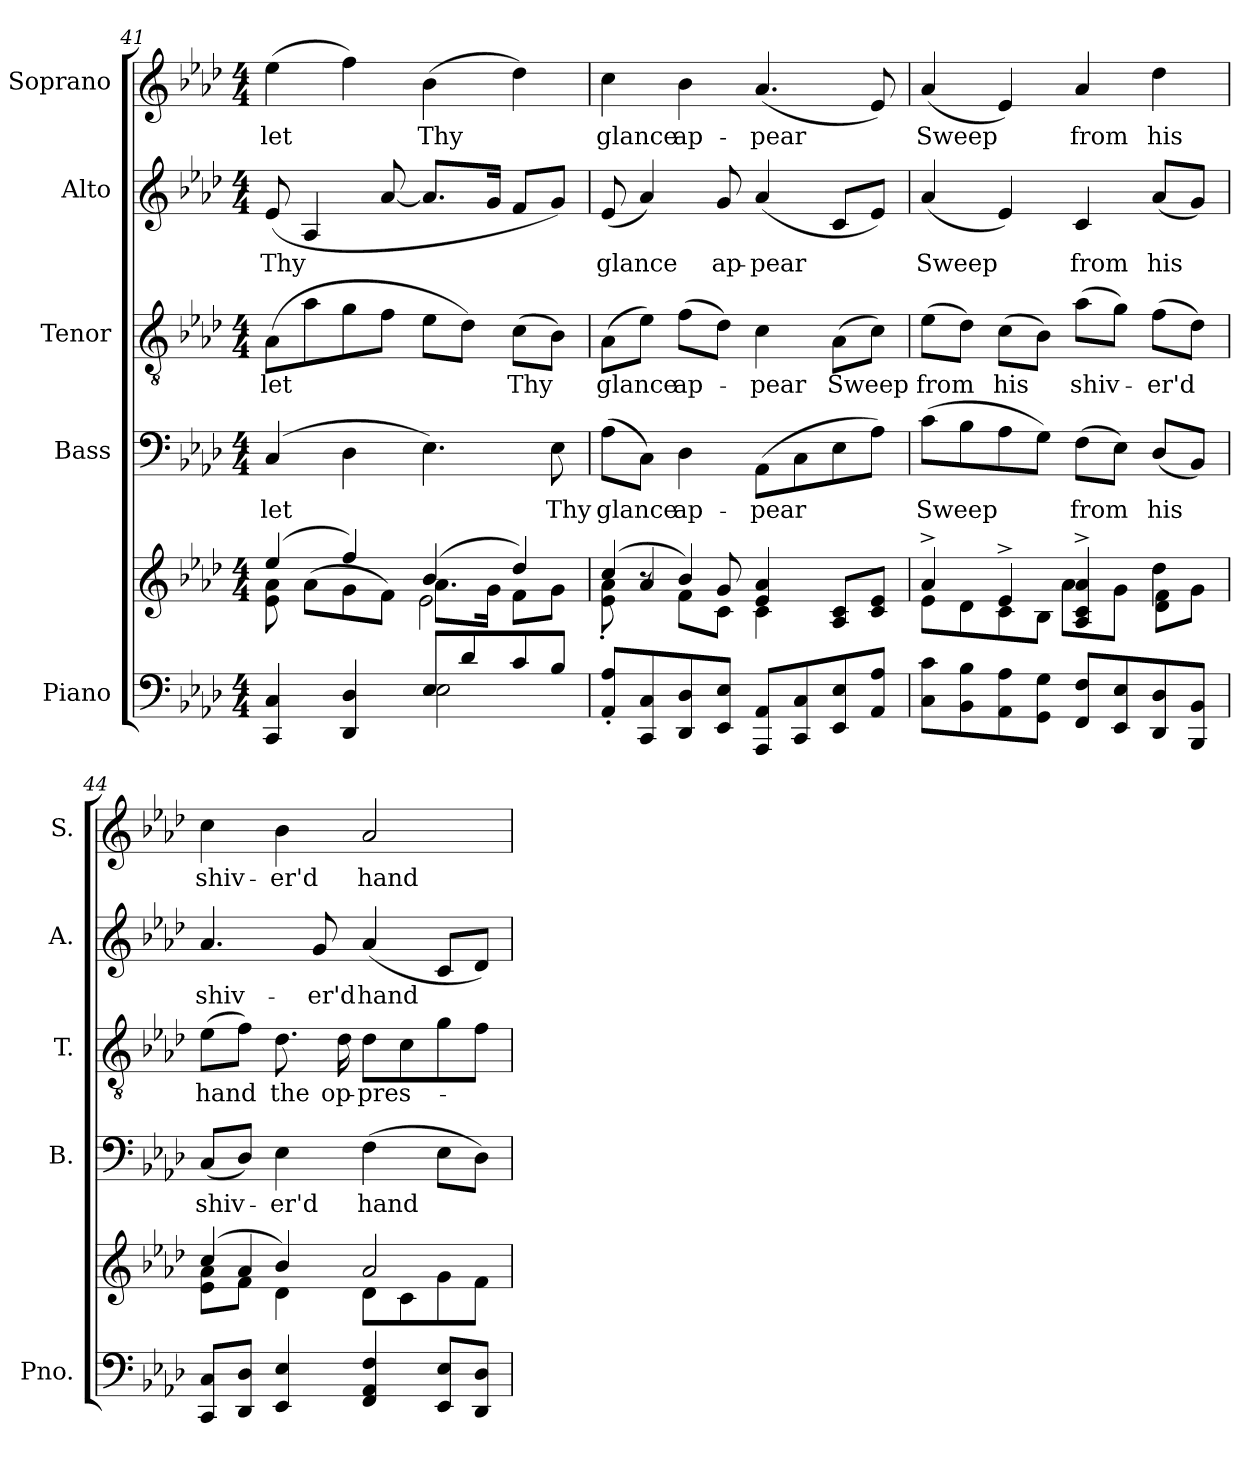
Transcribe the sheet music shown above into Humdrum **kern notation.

**kern	**kern	**kern	**text	**kern	**text	**kern	**text	**kern	**text
*part5	*part5	*part4	*part4	*part3	*part3	*part2	*part2	*part1	*part1
*staff6	*staff5	*staff4	*staff4	*staff3	*staff3	*staff2	*staff2	*staff1	*staff1
*I"Piano	*	*I"Bass	*	*I"Tenor	*	*I"Alto	*	*I"Soprano	*
*I'Pno.	*	*I'B.	*	*I'T.	*	*I'A.	*	*I'S.	*
*clefF4	*clefG2	*clefF4	*	*clefGv2	*	*clefG2	*	*clefG2	*
*	*	*	*	*ITrd7c12	*	*	*	*	*
*k[b-e-a-d-]	*k[b-e-a-d-]	*k[b-e-a-d-]	*	*k[b-e-a-d-]	*	*k[b-e-a-d-]	*	*k[b-e-a-d-]	*
*A-:	*A-:	*A-:	*	*A-:	*	*A-:	*	*A-:	*
*M4/4	*M4/4	*M4/4	*	*M4/4	*	*M4/4	*	*M4/4	*
=41	=41	=41	=41	=41	=41	=41	=41	=41	=41
*^	*^	*	*	*	*	*	*	*	*
*	*	*	*^	*	*	*	*	*	*	*	*
!	!	!	!	!	!	!LO:LY:b:color=#000000	!	!	!	!	!	!
!	!	!	!	!	!	!	!	!LO:LY:b:color=#000000	!	!	!	!
!	!	!	!	!	!	!	!	!	!	!LO:LY:b:color=#000000	!	!
!	!	!	!	!	!	!	!	!	!	!	!	!LO:LY:b:color=#000000
2ryy	4CCi/ 4Ci	(4ee-i/	2ryy	8e-i\ 8a-i	(4Ci/	let	(8AA-i\L	let	(8e-i/	Thy	(4ee-i\	let
.	.	.	.	(8a-i\L	.	.	8A-i\	.	4A-i/	.	.	.
.	4DD-i/ 4D-i	4ffi/)	.	8gi\	4D-i\	.	8Gi\	.	.	.	4ffi\)	.
.	.	.	.	8fi\J)	.	.	8Fi\J	.	[8a-i/	.	.	.
!	!	!	!	!	!	!	!	!	!	!	!	!LO:LY:b:color=#000000
8E-i/L	2E-i\	(4b-i/	8.a-i\L	2e-i\	4.E-i\)	.	8E-i\L	.	8.a-i/L]	.	(4b-i\	Thy
8d-i/	.	.	.	.	.	.	8D-i\J)	.	.	.	.	.
.	.	.	16gi\Jk	.	.	.	.	.	16gi/Jk	.	.	.
!	!	!	!	!	!	!	!	!LO:LY:b:color=#000000	!	!	!	!
8ci/	.	4dd-i/)	8fi\L	.	.	.	(8Ci\L	Thy	8fi/L	.	4dd-i\)	.
!	!	!	!	!	!	!LO:LY:b:color=#000000	!	!	!	!	!	!
8B-i/J	.	.	8gi\J	.	8E-i\	Thy	8BB-i\J)	.	8gi/J)	.	.	.
*v	*v	*	*	*	*	*	*	*	*	*	*	*
=42	=42	=42	=42	=42	=42	=42	=42	=42	=42	=42	=42
!	!	!	!	!	!LO:LY:b:color=#000000	!	!	!	!	!	!
!	!	!	!	!	!	!	!LO:LY:b:color=#000000	!	!	!	!
!	!	!	!	!	!	!	!	!	!LO:LY:b:color=#000000	!	!
!	!	!	!	!	!	!	!	!	!	!	!LO:LY:b:color=#000000
8AA-i/' 8A-i'L	(4cci/	8e-i\' 8a-i'	8ryy	(8A-i\L	glance	(8AA-i\L	glance	(8e-i/	glance	4cci\	glance
8CCi/ 8Ci	.	8r	4a-i/	8Ci\J)	.	8E-i\J)	.	4a-i/)	.	.	.
!	!	!	!	!	!LO:LY:b:color=#000000	!	!	!	!	!	!
!	!	!	!	!	!	!	!LO:LY:b:color=#000000	!	!	!	!
!	!	!	!	!	!	!	!	!	!	!	!LO:LY:b:color=#000000
8DD-i/ 8D-i	4b-i/)	8fi\L	.	4D-i\	ap-	(8Fi\L	ap-	.	.	4b-i\	ap-
!	!	!	!	!	!	!	!	!	!LO:LY:b:color=#000000	!	!
8EE-i/ 8E-iJ	.	8ci\J	8gi/	.	.	8D-i\J)	.	8gi/	ap-	.	.
!	!	!	!	!	!LO:LY:b:color=#000000	!	!	!	!	!	!
!	!	!	!	!	!	!	!LO:LY:b:color=#000000	!	!	!	!
!	!	!	!	!	!	!	!	!	!LO:LY:b:color=#000000	!	!
!	!	!	!	!	!	!	!	!	!	!	!LO:LY:b:color=#000000
8AAA-i/ 8AA-iL	4e-i/ 4a-i	2ryy	4ci\	(8AA-i\L	-pear	4Ci\	-pear	(4a-i/	-pear	(4.a-i/	-pear
8CCi/ 8Ci	.	.	.	8Ci\	.	.	.	.	.	.	.
!	!	!	!	!	!	!	!LO:LY:b:color=#000000	!	!	!	!
8EE-i/ 8E-i	4ryy	.	8A-i/ 8ciL	8E-i\	.	(8AA-i\L	Sweep	8ci/L	.	.	.
8AA-i/ 8A-iJ	.	.	8ci/ 8e-iJ	8A-i\J)	.	8Ci\J)	.	8e-i/J)	.	8e-i/)	.
=43	=43	=43	=43	=43	=43	=43	=43	=43	=43	=43	=43
*	*	*	*^	*	*	*	*	*	*	*	*
!	!	!	!	!	!	!LO:LY:b:color=#000000	!	!	!	!	!	!
!	!	!	!	!	!	!	!	!LO:LY:b:color=#000000	!	!	!	!
!	!	!	!	!	!	!	!	!	!	!LO:LY:b:color=#000000	!	!
!	!	!	!	!	!	!	!	!	!	!	!	!LO:LY:b:color=#000000
8Ci\ 8ciL	4a-^i/	8e-i\L	2ryy	2ryy	(8ci\L	Sweep	(8E-i\L	from	(4a-i/	Sweep	(4a-i/	Sweep
8BB-i\ 8B-i	.	8d-i\	.	.	8B-i\	.	8D-i\J)	.	.	.	.	.
!	!	!	!	!	!	!	!	!LO:LY:b:color=#000000	!	!	!	!
8AA-i\ 8A-i	4e-^i/	8ci\	.	.	8A-i\	.	(8Ci\L	his	4e-i/)	.	4e-i/)	.
8GGi\ 8GiJ	.	8B-i\J	.	.	8Gi\J)	.	8BB-i\J)	.	.	.	.	.
!	!	!	!	!	!	!LO:LY:b:color=#000000	!	!	!	!	!	!
!	!	!	!	!	!	!	!	!LO:LY:b:color=#000000	!	!	!	!
!	!	!	!	!	!	!	!	!	!	!LO:LY:b:color=#000000	!	!
!	!	!	!	!	!	!	!	!	!	!	!	!LO:LY:b:color=#000000
8FFi/ 8FiL	4A-i/^ 4ci^ 4a-i^	8a-i\L	4ryy	4ryy	(8Fi\L	from	(8A-i\L	shiv-	4ci/	from	4a-i/	from
8EE-i/ 8E-i	.	8gi\J	.	.	8E-i\J)	.	8Gi\J)	.	.	.	.	.
!	!	!	!	!	!	!LO:LY:b:color=#000000	!	!	!	!	!	!
!	!	!	!	!	!	!	!	!LO:LY:b:color=#000000	!	!	!	!
!	!	!	!	!	!	!	!	!	!	!LO:LY:b:color=#000000	!	!
!	!	!	!	!	!	!	!	!	!	!	!	!LO:LY:b:color=#000000
8DD-i/ 8D-i	4dd-i\	4ryy	4ryy	8d-i\ 8fiL	(8D-i/L	his	(8Fi\L	-er'd	(8a-i/L	his	4dd-i\	his
8BBB-i/ 8BB-iJ	.	.	.	8gi\J	8BB-i/J)	.	8D-i\J)	.	8gi/J)	.	.	.
!!LO:LB:g=z
=44	=44	=44	=44	=44	=44	=44	=44	=44	=44	=44	=44	=44
!	!	!	!	!	!	!LO:LY:b:color=#000000	!	!	!	!	!	!
!	!	!	!	!	!	!	!	!LO:LY:b:color=#000000	!	!	!	!
!	!	!	!	!	!	!	!	!	!	!LO:LY:b:color=#000000	!	!
!	!	!	!	!	!	!	!	!	!	!	!	!LO:LY:b:color=#000000
8CCi/ 8CiL	(4cci/	8e-i\ 8a-iL	8ryy	2ryy	(8Ci/L	shiv-	(8E-i\L	hand	4.a-i/	shiv-	4cci\	shiv-
8DD-i/ 8D-iJ	.	8fi\J	4a-i/	.	8D-i/J)	.	8Fi\J)	.	.	.	.	.
!	!	!	!	!	!	!LO:LY:b:color=#000000	!	!	!	!	!	!
!	!	!	!	!	!	!	!	!LO:LY:b:color=#000000	!	!	!	!
!	!	!	!	!	!	!	!	!	!	!	!	!LO:LY:b:color=#000000
4EE-i/ 4E-i	4b-i/)	4d-i\	.	.	4E-i\	-er'd	8.D-i\	the	.	.	4b-i\	-er'd
!	!	!	!	!	!	!	!	!	!	!LO:LY:b:color=#000000	!	!
.	.	.	8ryy	.	.	.	.	.	8gi/	-er'd	.	.
!	!	!	!	!	!	!	!	!LO:LY:b:color=#000000	!	!	!	!
.	.	.	.	.	.	.	16D-i\	op-	.	.	.	.
!	!	!	!	!	!	!LO:LY:b:color=#000000	!	!	!	!	!	!
!	!	!	!	!	!	!	!	!LO:LY:b:color=#000000	!	!	!	!
!	!	!	!	!	!	!	!	!	!	!LO:LY:b:color=#000000	!	!
!	!	!	!	!	!	!	!	!	!	!	!	!LO:LY:b:color=#000000
4FFi/ 4AA-i 4Fi	2a-i/	2ryy	2ryy	8d-i\L	(4Fi\	hand	8D-i\L	-pres-	(4a-i/	hand	2a-i/	hand
.	.	.	.	8ci\	.	.	8Ci\	.	.	.	.	.
8EE-i/ 8E-iL	.	.	.	8gi\	8E-i\L	.	8Gi\	.	8ci/L	.	.	.
8DD-i/ 8D-iJ	.	.	.	8fi\J	8D-i\J)	.	8Fi\J	.	8d-i/J)	.	.	.
*	*v	*v	*v	*v	*	*	*	*	*	*	*	*
=	=	=	=	=	=	=	=	=	=
*-	*-	*-	*-	*-	*-	*-	*-	*-	*-
